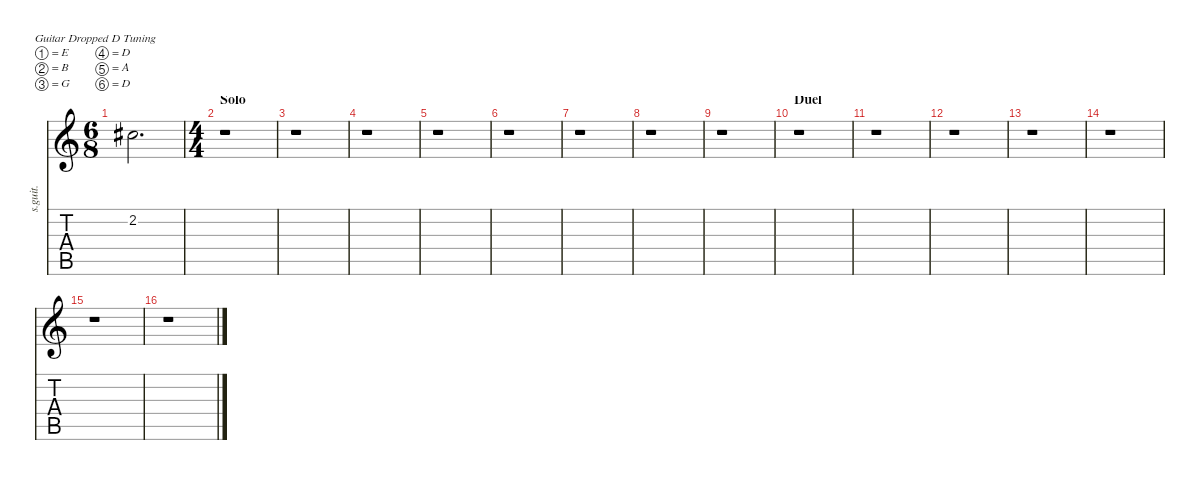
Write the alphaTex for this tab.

\defaultSystemsLayout 4
\hideDynamics
\bracketExtendMode nobrackets
\track ("Violin" "s.guit.") {instrument violin}
\staff {score tabs}
\tuning (E4 B3 G3 D3 A2 D2)
\displaytranspose 12
\ts (6 8)
\tempo (130 hide)
\clef g2
\ks c
2.2{acc #}.2{d lyrics (0 "") lyrics (1 "") lyrics (2 "") lyrics (3 "") lyrics (4 "") dy f} |
\ts (4 4)
\beaming (8 2 2 2 2)
\section ("" "Solo")
r.1 |
r.1 |
r.1 |
r.1 |
r.1 |
r.1 |
r.1 |
r.1 |
\section ("" "Duel")
r.1 |
r.1 |
r.1 |
r.1 |
r.1 |
r.1 |
r.1
